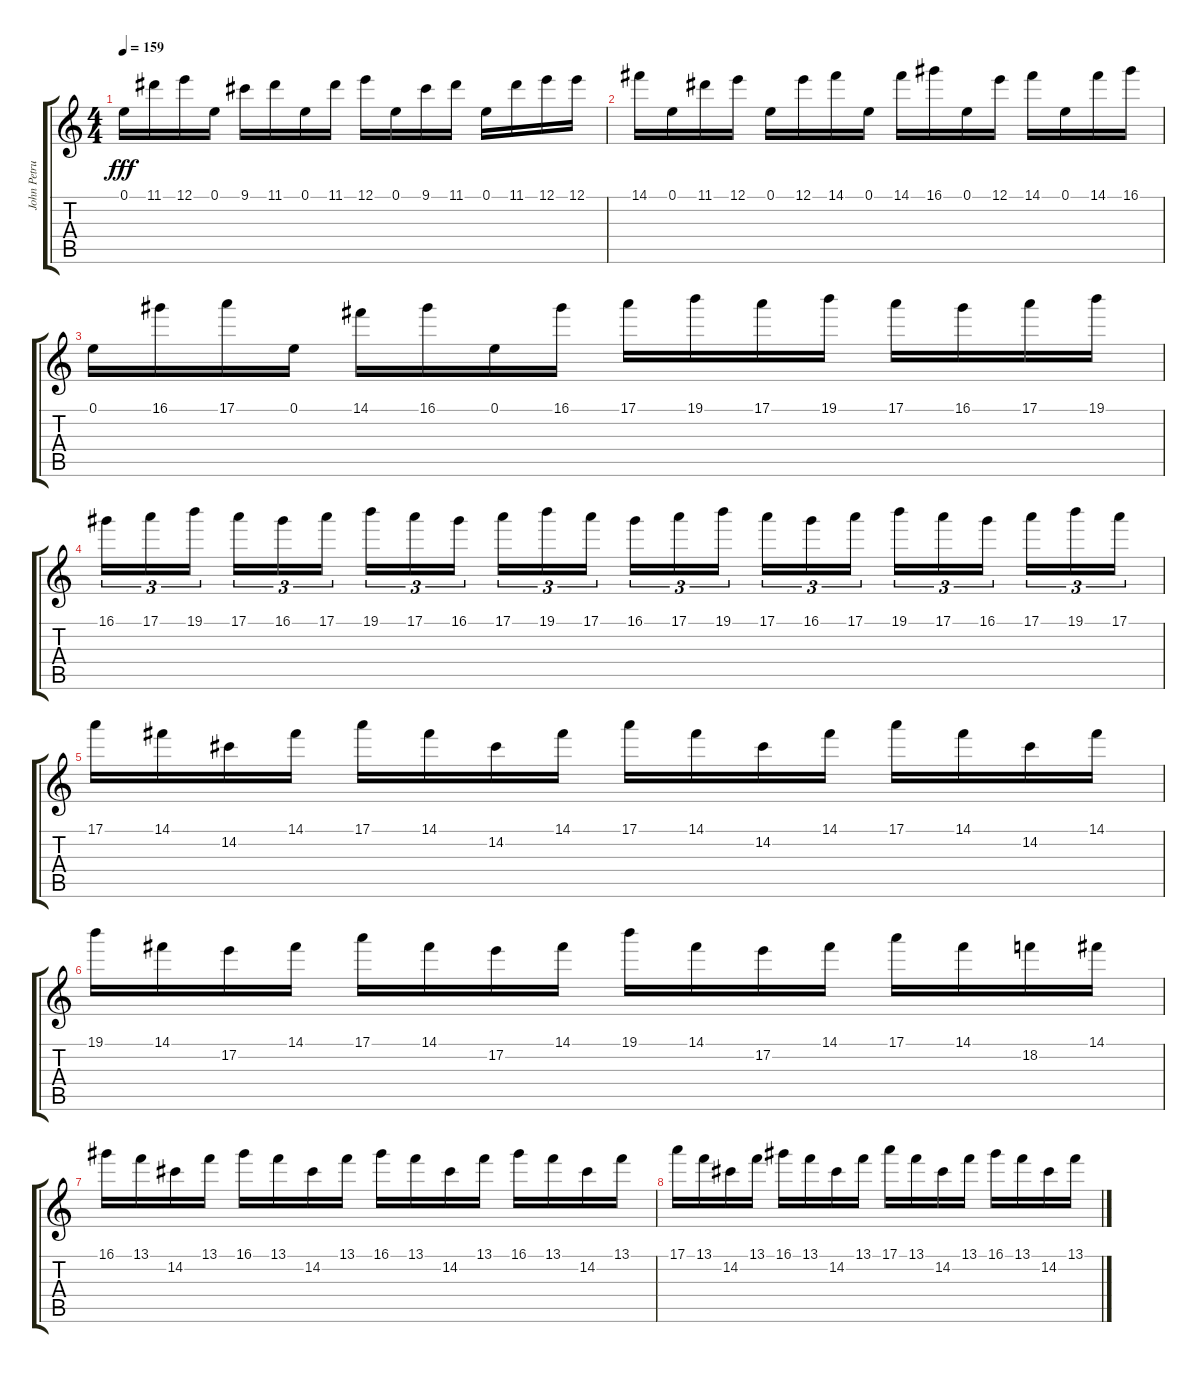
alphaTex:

\track ("John Petrucci Rhythm" "John Petru") {instrument distortionguitar}
\staff {score tabs}
\tuning (E4 B3 G3 D3 A2 E2) {hide}
\ts (4 4)
\tempo 159
\clef g2
\ks c
0.1.16{dy fff} 11.1.16 12.1.16 0.1.16 9.1.16 11.1.16 0.1.16 11.1.16 12.1.16 0.1.16 9.1.16 11.1.16 0.1.16 11.1.16 12.1.16 12.1.16 |
14.1.16 0.1.16 11.1.16 12.1.16 0.1.16 12.1.16 14.1.16 0.1.16 14.1.16 16.1.16 0.1.16 12.1.16 14.1.16 0.1.16 14.1.16 16.1.16 |
0.1.16 16.1.16 17.1.16 0.1.16 14.1.16 16.1.16 0.1.16 16.1.16 17.1.16 19.1.16 17.1.16 19.1.16 17.1.16 16.1.16 17.1.16 19.1.16 |
16.1.16{tu (3 2)} 17.1.16{tu (3 2)} 19.1.16{tu (3 2) beam splitsecondary} 17.1.16{tu (3 2)} 16.1.16{tu (3 2)} 17.1.16{tu (3 2)} 19.1.16{tu (3 2)} 17.1.16{tu (3 2)} 16.1.16{tu (3 2) beam splitsecondary} 17.1.16{tu (3 2)} 19.1.16{tu (3 2)} 17.1.16{tu (3 2)} 16.1.16{tu (3 2)} 17.1.16{tu (3 2)} 19.1.16{tu (3 2) beam splitsecondary} 17.1.16{tu (3 2)} 16.1.16{tu (3 2)} 17.1.16{tu (3 2)} 19.1.16{tu (3 2)} 17.1.16{tu (3 2)} 16.1.16{tu (3 2) beam splitsecondary} 17.1.16{tu (3 2)} 19.1.16{tu (3 2)} 17.1.16{tu (3 2)} |
17.1.16 14.1.16 14.2.16 14.1.16 17.1.16 14.1.16 14.2.16 14.1.16 17.1.16 14.1.16 14.2.16 14.1.16 17.1.16 14.1.16 14.2.16 14.1.16 |
19.1.16 14.1.16 17.2.16 14.1.16 17.1.16 14.1.16 17.2.16 14.1.16 19.1.16 14.1.16 17.2.16 14.1.16 17.1.16 14.1.16 18.2.16 14.1.16 |
16.1.16 13.1.16 14.2.16 13.1.16 16.1.16 13.1.16 14.2.16 13.1.16 16.1.16 13.1.16 14.2.16 13.1.16 16.1.16 13.1.16 14.2.16 13.1.16 |
17.1.16 13.1.16 14.2.16 13.1.16 16.1.16 13.1.16 14.2.16 13.1.16 17.1.16 13.1.16 14.2.16 13.1.16 16.1.16 13.1.16 14.2.16 13.1.16
